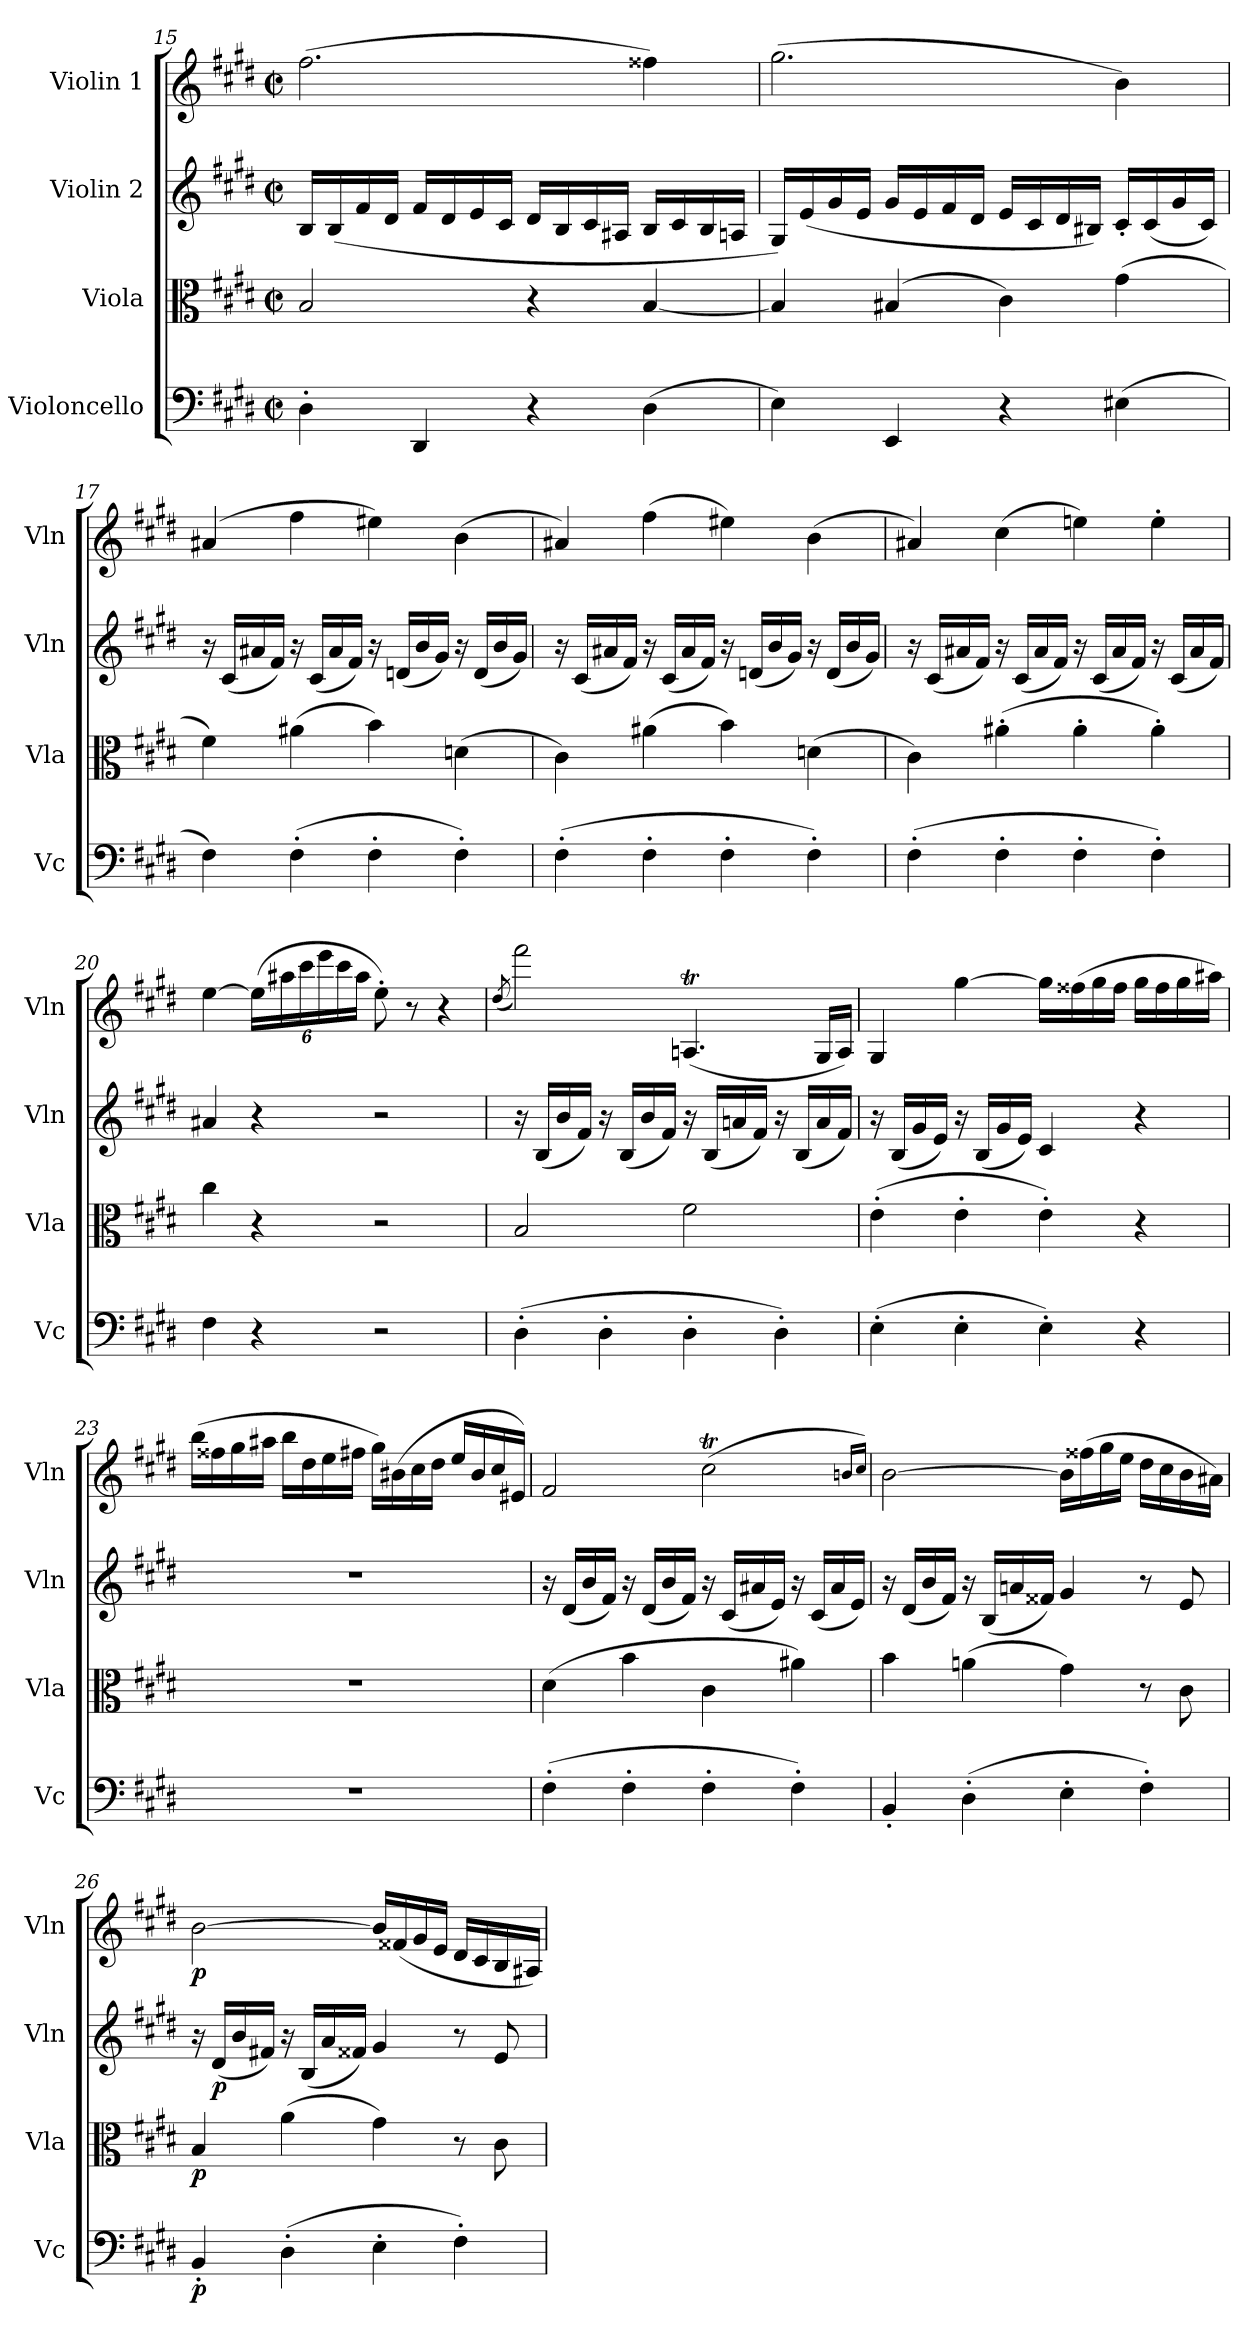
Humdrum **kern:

**kern	**dynam	**kern	**dynam	**kern	**dynam	**kern	**dynam
*part4	*part4	*part3	*part3	*part2	*part2	*part1	*part1
*staff4	*staff4	*staff3	*staff3	*staff2	*staff2	*staff1	*staff1
*I"Violoncello	*	*I"Viola	*	*I"Violin 2	*	*I"Violin 1	*
*I'Vc	*	*I'Vla	*	*I'Vln	*	*I'Vln	*
!!LO:LB:g=z
*clefF4	*	*clefC3	*	*clefG2	*	*clefG2	*
*k[f#c#g#d#]	*	*k[f#c#g#d#]	*	*k[f#c#g#d#]	*	*k[f#c#g#d#]	*
*M2/2	*	*M2/2	*	*M2/2	*	*M2/2	*
*met(c|)	*	*met(c|)	*	*met(c|)	*	*met(c|)	*
=15	=15	=15	=15	=15	=15	=15	=15
4D#'\	.	2B/	.	16B/LL	.	(2.ff#\	.
.	.	.	.	(16B/	.	.	.
.	.	.	.	16f#/	.	.	.
.	.	.	.	16d#/JJ	.	.	.
4DD#/	.	.	.	16f#/LL	.	.	.
.	.	.	.	16d#/	.	.	.
.	.	.	.	16e/	.	.	.
.	.	.	.	16c#/JJ	.	.	.
4r	.	4r	.	16d#/LL	.	.	.
.	.	.	.	16B/	.	.	.
.	.	.	.	16c#/	.	.	.
.	.	.	.	16A#X/JJ	.	.	.
(4D#\	.	[4B/	.	16B/LL	.	4ff##X\)	.
.	.	.	.	16c#/	.	.	.
.	.	.	.	16B/	.	.	.
.	.	.	.	16An/JJ	.	.	.
!!LO:PB:g=z
=16	=16	=16	=16	=16	=16	=16	=16
4E\)	.	4B/]	.	16G#/LL)	.	(2.gg#\	.
.	.	.	.	(16e/	.	.	.
.	.	.	.	16g#/	.	.	.
.	.	.	.	16e/JJ	.	.	.
4EE/	.	(4B#X/	.	16g#/LL	.	.	.
.	.	.	.	16e/	.	.	.
.	.	.	.	16f#/	.	.	.
.	.	.	.	16d#/JJ	.	.	.
4r	.	4c#\)	.	16e/LL	.	.	.
.	.	.	.	16c#/	.	.	.
.	.	.	.	16d#/	.	.	.
.	.	.	.	16B#X/JJ)	.	.	.
(4E#X\	.	(4g#\	.	16c#'/LL	.	4b\)	.
.	.	.	.	(16c#/	.	.	.
.	.	.	.	16g#/	.	.	.
.	.	.	.	16c#/JJ)	.	.	.
=17	=17	=17	=17	=17	=17	=17	=17
4F#\)	.	4f#\)	.	16r	.	(4a#X/	.
.	.	.	.	(16c#/LL	.	.	.
.	.	.	.	16a#X/	.	.	.
.	.	.	.	16f#/JJ)	.	.	.
(4F#'\	.	(4a#X\	.	16r	.	4ff#\	.
.	.	.	.	(16c#/LL	.	.	.
.	.	.	.	16a#/	.	.	.
.	.	.	.	16f#/JJ)	.	.	.
4F#'\	.	4b\)	.	16r	.	4ee#X\)	.
.	.	.	.	(16dn/LL	.	.	.
.	.	.	.	16b/	.	.	.
.	.	.	.	16g#/JJ)	.	.	.
4F#'\)	.	(4dn\	.	16r	.	(4b\	.
.	.	.	.	(16d/LL	.	.	.
.	.	.	.	16b/	.	.	.
.	.	.	.	16g#/JJ)	.	.	.
!!LO:LB:g=z
=18	=18	=18	=18	=18	=18	=18	=18
(4F#'\	.	4c#\)	.	16r	.	4a#X/)	.
.	.	.	.	(16c#/LL	.	.	.
.	.	.	.	16a#X/	.	.	.
.	.	.	.	16f#/JJ)	.	.	.
4F#'\	.	(4a#X\	.	16r	.	(4ff#\	.
.	.	.	.	(16c#/LL	.	.	.
.	.	.	.	16a#/	.	.	.
.	.	.	.	16f#/JJ)	.	.	.
4F#'\	.	4b\)	.	16r	.	4ee#X\)	.
.	.	.	.	(16dn/LL	.	.	.
.	.	.	.	16b/	.	.	.
.	.	.	.	16g#/JJ)	.	.	.
4F#'\)	.	(4dn\	.	16r	.	(4b\	.
.	.	.	.	(16d/LL	.	.	.
.	.	.	.	16b/	.	.	.
.	.	.	.	16g#/JJ)	.	.	.
!!LO:LB:g=z
=19	=19	=19	=19	=19	=19	=19	=19
(4F#'\	.	4c#\)	.	16r	.	4a#X/)	.
.	.	.	.	(16c#/LL	.	.	.
.	.	.	.	16a#X/	.	.	.
.	.	.	.	16f#/JJ)	.	.	.
4F#'\	.	(4a#X'\	.	16r	.	(4cc#\	.
.	.	.	.	(16c#/LL	.	.	.
.	.	.	.	16a#/	.	.	.
.	.	.	.	16f#/JJ)	.	.	.
4F#'\	.	4a#'\	.	16r	.	4een\)	.
.	.	.	.	(16c#/LL	.	.	.
.	.	.	.	16a#/	.	.	.
.	.	.	.	16f#/JJ)	.	.	.
4F#'\)	.	4a#'\)	.	16r	.	4ee'\	.
.	.	.	.	(16c#/LL	.	.	.
.	.	.	.	16a#/	.	.	.
.	.	.	.	16f#/JJ)	.	.	.
=20	=20	=20	=20	=20	=20	=20	=20
4F#\	.	4cc#\	.	4a#X/	.	[4ee\	.
*	*	*	*	*	*	*Xbrackettup	*
4r	.	4r	.	4r	.	(24ee\LL]	.
.	.	.	.	.	.	24aa#X\	.
.	.	.	.	.	.	24ccc#\	.
.	.	.	.	.	.	24eee\	.
.	.	.	.	.	.	24ccc#\	.
.	.	.	.	.	.	24aa#\JJ	.
2r	.	2r	.	2r	.	8ee'\)	.
.	.	.	.	.	.	8r	.
.	.	.	.	.	.	4r	.
!!LO:LB:g=z
=21	=21	=21	=21	=21	=21	=21	=21
.	.	.	.	.	.	(>8qdd#/	.
(4D#'\	.	2B/	.	16r	.	2fff#\)	.
.	.	.	.	(16B/LL	.	.	.
.	.	.	.	16b/	.	.	.
.	.	.	.	16f#/JJ)	.	.	.
4D#'\	.	.	.	16r	.	.	.
.	.	.	.	(16B/LL	.	.	.
.	.	.	.	16b/	.	.	.
.	.	.	.	16f#/JJ)	.	.	.
4D#'\	.	2f#\	.	16r	.	(4.AnT/	.
.	.	.	.	(16B/LL	.	.	.
.	.	.	.	16an/	.	.	.
.	.	.	.	16f#/JJ)	.	.	.
4D#'\)	.	.	.	16r	.	.	.
.	.	.	.	(16B/LL	.	.	.
.	.	.	.	16a/	.	16G#/LL	.
.	.	.	.	16f#/JJ)	.	16A/JJ)	.
!!LO:LB:g=z
=22	=22	=22	=22	=22	=22	=22	=22
(4E'\	.	(4e'\	.	16r	.	4G#/	.
.	.	.	.	(16B/LL	.	.	.
.	.	.	.	16g#/	.	.	.
.	.	.	.	16e/JJ)	.	.	.
4E'\	.	4e'\	.	16r	.	[4gg#\	.
.	.	.	.	(16B/LL	.	.	.
.	.	.	.	16g#/	.	.	.
.	.	.	.	16e/JJ)	.	.	.
4E'\)	.	4e'\)	.	4c#/	.	16gg#\LL]	.
.	.	.	.	.	.	(16ff##X\	.
.	.	.	.	.	.	16gg#\	.
.	.	.	.	.	.	16ff##\JJ	.
4r	.	4r	.	4r	.	16gg#\LL	.
.	.	.	.	.	.	16ff##\	.
.	.	.	.	.	.	16gg#\	.
.	.	.	.	.	.	16aa#X\JJ)	.
=23	=23	=23	=23	=23	=23	=23	=23
1r	.	1r	.	1r	.	(16bb\LL	.
.	.	.	.	.	.	16ff##X\	.
.	.	.	.	.	.	16gg#\	.
.	.	.	.	.	.	16aa#X\JJ	.
.	.	.	.	.	.	16bb\LL	.
.	.	.	.	.	.	16dd#\	.
.	.	.	.	.	.	16ee\	.
.	.	.	.	.	.	16ff#X\JJ	.
.	.	.	.	.	.	16gg#\LL)	.
.	.	.	.	.	.	(16b#X\	.
.	.	.	.	.	.	16cc#\	.
.	.	.	.	.	.	16dd#\JJ	.
.	.	.	.	.	.	16ee/LL	.
.	.	.	.	.	.	16b#/	.
.	.	.	.	.	.	16cc#/	.
.	.	.	.	.	.	16e#X/JJ)	.
!!LO:PB:g=z
=24	=24	=24	=24	=24	=24	=24	=24
(4F#'\	.	(4d#\	.	16r	.	2f#/	.
.	.	.	.	(16d#/LL	.	.	.
.	.	.	.	16b/	.	.	.
.	.	.	.	16f#/JJ)	.	.	.
4F#'\	.	4b\	.	16r	.	.	.
.	.	.	.	(16d#/LL	.	.	.
.	.	.	.	16b/	.	.	.
.	.	.	.	16f#/JJ)	.	.	.
4F#'\	.	4c#\	.	16r	.	(2cc#T\	.
.	.	.	.	(16c#/LL	.	.	.
.	.	.	.	16a#X/	.	.	.
.	.	.	.	16e/JJ)	.	.	.
4F#'\)	.	4a#X\)	.	16r	.	.	.
.	.	.	.	(16c#/LL	.	.	.
.	.	.	.	16a#/	.	.	.
.	.	.	.	16e/JJ)	.	.	.
.	.	.	.	.	.	16qbn/LL	.
.	.	.	.	.	.	16qcc#/JJ)	.
!!LO:LB:g=z
=25	=25	=25	=25	=25	=25	=25	=25
4BB'/	.	4b\	.	16r	.	[2b\	.
.	.	.	.	(16d#/LL	.	.	.
.	.	.	.	16b/	.	.	.
.	.	.	.	16f#/JJ)	.	.	.
(4D#'\	.	(4an\	.	16r	.	.	.
.	.	.	.	(16B/LL	.	.	.
.	.	.	.	16an/	.	.	.
.	.	.	.	16f##X/JJ)	.	.	.
4E'\	.	4g#\)	.	4g#/	.	16b\LL]	.
.	.	.	.	.	.	(16ff##X\	.
.	.	.	.	.	.	16gg#\	.
.	.	.	.	.	.	16ee\JJ	.
4F#'\)	.	8r	.	8r	.	16dd#\LL	.
.	.	.	.	.	.	16cc#\	.
.	.	8c#\	.	8e/	.	16b\	.
.	.	.	.	.	.	16a#X\JJ)	.
=26	=26	=26	=26	=26	=26	=26	=26
!	!LO:DY:b	!	!LO:DY:b	!	!	!	!LO:DY:b
4BB'/	p	4B/	p	16r	.	[2b\	p
!	!	!	!	!	!LO:DY:b	!	!
.	.	.	.	(16d#/LL	p	.	.
.	.	.	.	16b/	.	.	.
.	.	.	.	16f#X/JJ)	.	.	.
(4D#'\	.	(4a\	.	16r	.	.	.
.	.	.	.	(16B/LL	.	.	.
.	.	.	.	16a/	.	.	.
.	.	.	.	16f##X/JJ)	.	.	.
4E'\	.	4g#\)	.	4g#/	.	16b/LL]	.
.	.	.	.	.	.	(16f##X/	.
.	.	.	.	.	.	16g#/	.
.	.	.	.	.	.	16e/JJ	.
4F#'\)	.	8r	.	8r	.	16d#/LL	.
.	.	.	.	.	.	16c#/	.
.	.	8c#\	.	8e/	.	16B/	.
.	.	.	.	.	.	16A#X/JJ)	.
=	=	=	=	=	=	=	=
*-	*-	*-	*-	*-	*-	*-	*-
